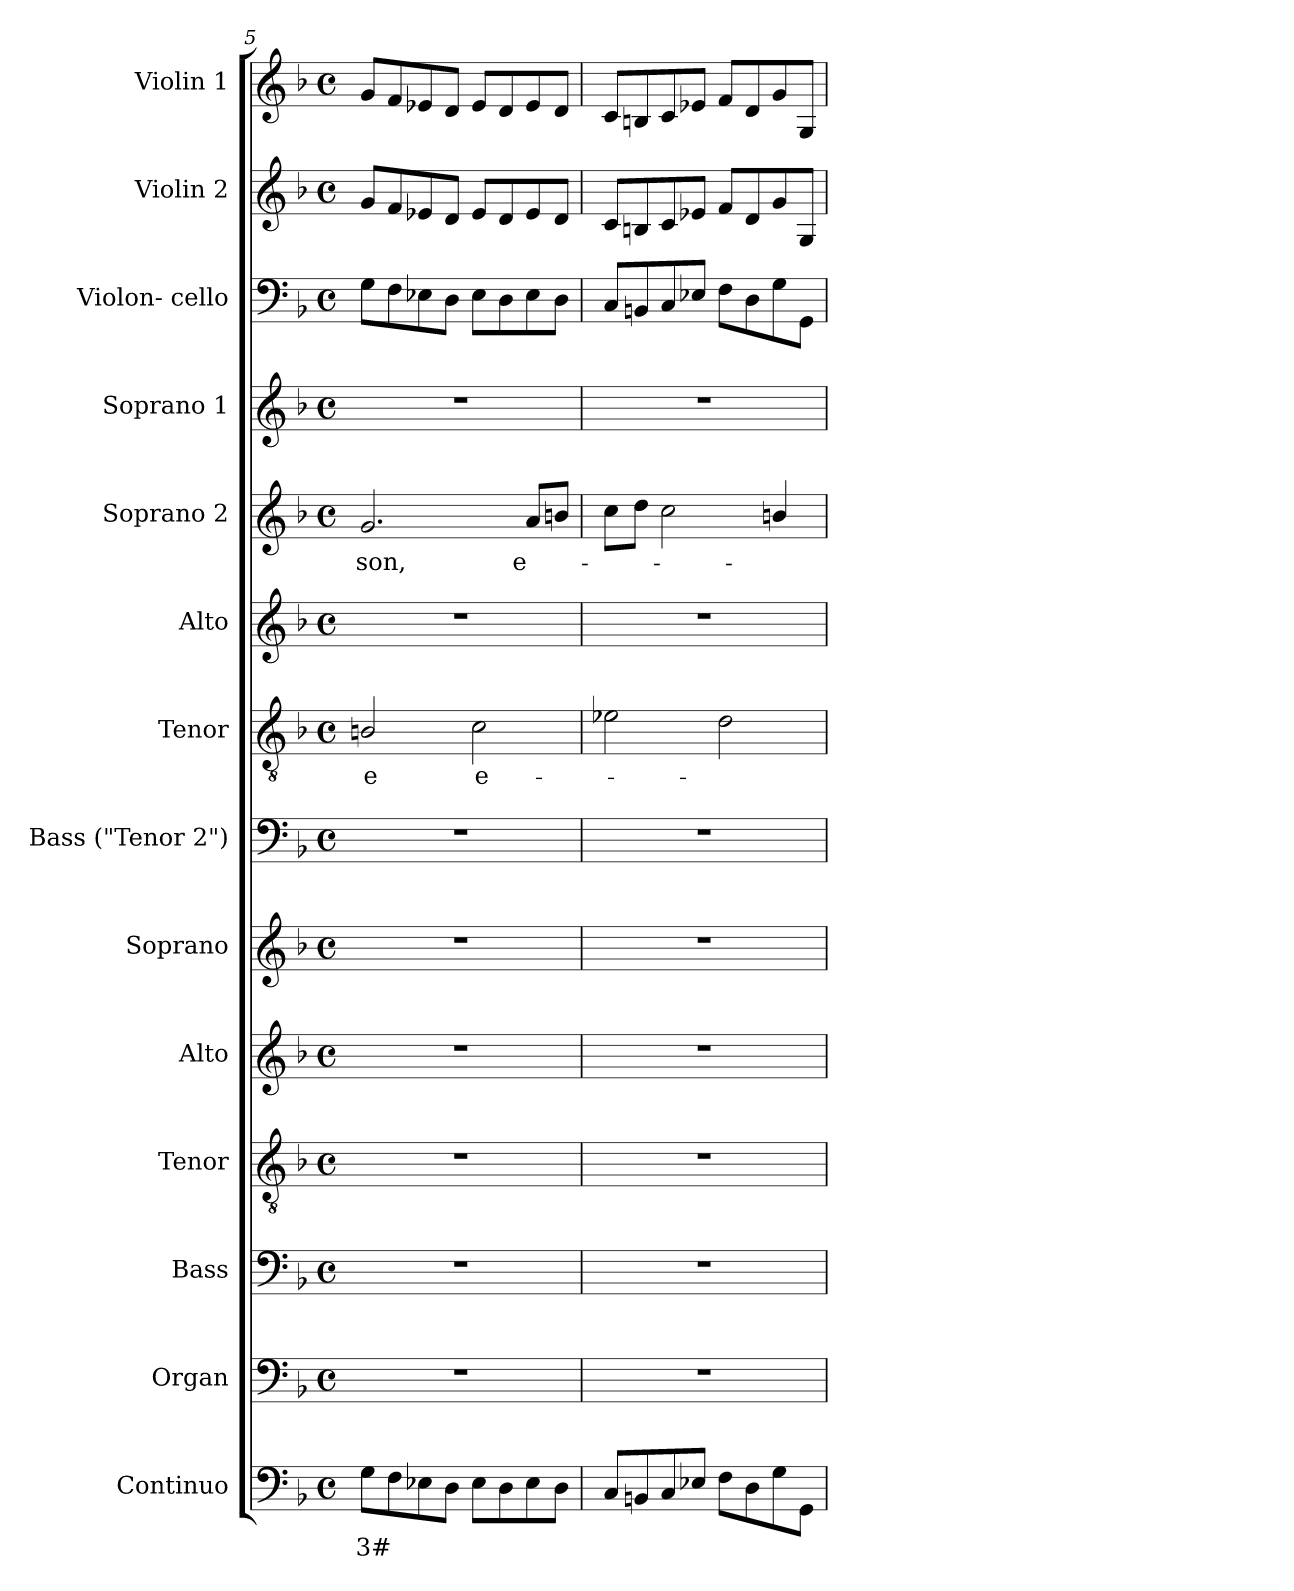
**kern	**text	**kern	**kern	**kern	**kern	**kern	**kern	**kern	**text	**kern	**kern	**text	**kern	**kern	**kern	**kern
*part14	*part14	*part13	*part12	*part11	*part10	*part9	*part8	*part7	*part7	*part6	*part5	*part5	*part4	*part3	*part2	*part1
*staff14	*staff14	*staff13	*staff12	*staff11	*staff10	*staff9	*staff8	*staff7	*staff7	*staff6	*staff5	*staff5	*staff4	*staff3	*staff2	*staff1
*I"Continuo	*	*I"Organ	*I"Bass	*I"Tenor	*I"Alto	*I"Soprano	*I"Bass ("Tenor 2")	*I"Tenor	*	*I"Alto	*I"Soprano 2	*	*I"Soprano 1	*I"Violon- cello	*I"Violin 2	*I"Violin 1
*I'Cont.	*	*I'Org.	*I'B.	*I'T.	*I'A.	*I'S.	*I'B.	*I'T.	*	*I'A.	*I'S.	*	*I'S.	*I'Vc.	*I'Vln. 2	*I'Vln. 1
!!LO:PB:g=z
*clefF4	*	*clefF4	*clefF4	*clefGv2	*clefG2	*clefG2	*clefF4	*clefGv2	*	*clefG2	*clefG2	*	*clefG2	*clefF4	*clefG2	*clefG2
*	*	*	*	*ITrd7c12	*	*	*	*ITrd7c12	*	*	*	*	*	*	*	*
*k[b-]	*	*k[b-]	*k[b-]	*k[b-]	*k[b-]	*k[b-]	*k[b-]	*k[b-]	*	*k[b-]	*k[b-]	*	*k[b-]	*k[b-]	*k[b-]	*k[b-]
*F:	*	*F:	*F:	*F:	*F:	*F:	*F:	*F:	*	*F:	*F:	*	*F:	*F:	*F:	*F:
*M4/4	*	*M4/4	*M4/4	*M4/4	*M4/4	*M4/4	*M4/4	*M4/4	*	*M4/4	*M4/4	*	*M4/4	*M4/4	*M4/4	*M4/4
*met(c)	*	*met(c)	*met(c)	*met(c)	*met(c)	*met(c)	*met(c)	*met(c)	*	*met(c)	*met(c)	*	*met(c)	*met(c)	*met(c)	*met(c)
=5	=5	=5	=5	=5	=5	=5	=5	=5	=5	=5	=5	=5	=5	=5	=5	=5
!	!LO:LY:b:color=#000000	!	!	!	!	!	!	!	!	!	!	!	!	!	!	!
!	!	!	!	!	!	!	!	!	!LO:LY:b:color=#000000	!	!	!	!	!	!	!
!	!	!	!	!	!	!	!	!	!	!	!	!LO:LY:b:color=#000000	!	!	!	!
8Gi\L	3#	1r	1r	1r	1r	1r	1r	2BBni/	-e	1r	2.gi/	-son,	1r	8Gi\L	8gi/L	8gi/L
8Fi\	.	.	.	.	.	.	.	.	.	.	.	.	.	8Fi\	8fi/	8fi/
8E-Xi\	.	.	.	.	.	.	.	.	.	.	.	.	.	8E-Xi\	8e-Xi/	8e-Xi/
8Di\J	.	.	.	.	.	.	.	.	.	.	.	.	.	8Di\J	8di/J	8di/J
!	!	!	!	!	!	!	!	!	!LO:LY:b:color=#000000	!	!	!	!	!	!	!
8E-i\L	.	.	.	.	.	.	.	2Ci\	e-	.	.	.	.	8E-i\L	8e-i/L	8e-i/L
8Di\	.	.	.	.	.	.	.	.	.	.	.	.	.	8Di\	8di/	8di/
!	!	!	!	!	!	!	!	!	!	!	!	!LO:LY:b:color=#000000	!	!	!	!
8E-i\	.	.	.	.	.	.	.	.	.	.	8ai/L	e-	.	8E-i\	8e-i/	8e-i/
8Di\J	.	.	.	.	.	.	.	.	.	.	8bni/J	.	.	8Di\J	8di/J	8di/J
=6	=6	=6	=6	=6	=6	=6	=6	=6	=6	=6	=6	=6	=6	=6	=6	=6
8Ci/L	.	1r	1r	1r	1r	1r	1r	2E-Xi\	.	1r	8cci\L	.	1r	8Ci/L	8ci/L	8ci/L
8BBni/	.	.	.	.	.	.	.	.	.	.	8ddi\J	.	.	8BBni/	8Bni/	8Bni/
8Ci/	.	.	.	.	.	.	.	.	.	.	2cci\	.	.	8Ci/	8ci/	8ci/
8E-Xi/J	.	.	.	.	.	.	.	.	.	.	.	.	.	8E-Xi/J	8e-Xi/J	8e-Xi/J
8Fi\L	.	.	.	.	.	.	.	2Di\	.	.	.	.	.	8Fi\L	8fi/L	8fi/L
8Di\	.	.	.	.	.	.	.	.	.	.	.	.	.	8Di\	8di/	8di/
8Gi\	.	.	.	.	.	.	.	.	.	.	4bni/	.	.	8Gi\	8gi/	8gi/
8GGi\J	.	.	.	.	.	.	.	.	.	.	.	.	.	8GGi\J	8Gi/J	8Gi/J
=	=	=	=	=	=	=	=	=	=	=	=	=	=	=	=	=
*-	*-	*-	*-	*-	*-	*-	*-	*-	*-	*-	*-	*-	*-	*-	*-	*-
